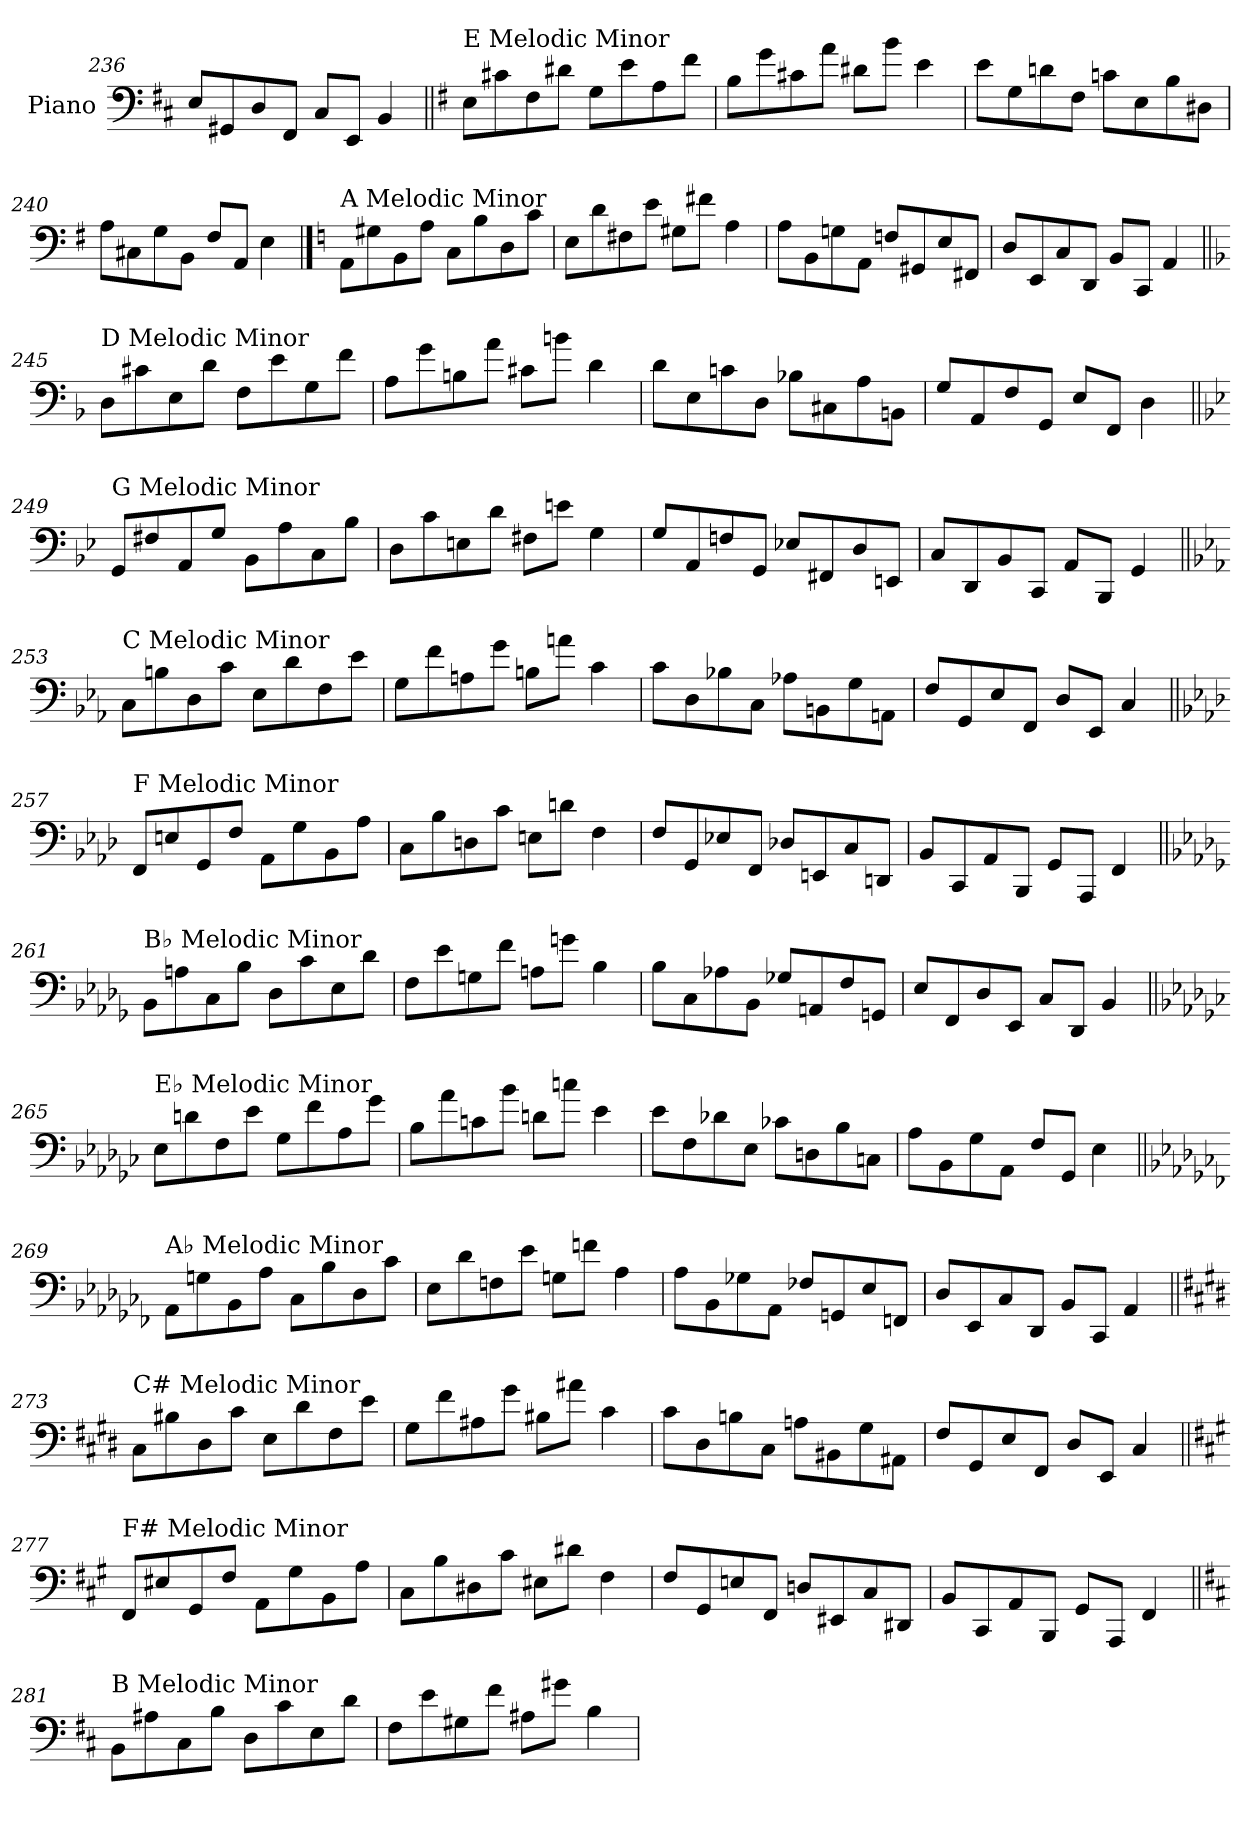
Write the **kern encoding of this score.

**kern
*part1
*staff1
*I"Piano
*I'Pno.
*clefF4
*k[f#c#]
=236
8E/L
8GG#X/
8D/
8FF#/J
8C#/L
8EE/J
4BB/
!!LO:LB:g=z
=237||
*k[f#]
!LO:TX:a:t=E Melodic Minor
8E\L
8c#X\
8F#\
8d#X\J
8G\L
8e\
8A\
8f#\J
=238
8B\L
8g\
8c#X\
8a\J
8d#X\L
8b\J
4e\
=239
8e\L
8G\
8dn\
8F#\J
8cn\L
8E\
8B\
8D#X\J
=240
8A\L
8C#X\
8G\
8BB\J
8F#/L
8AA/J
4E\
!!LO:PB:g=z
==241
*k[]
!LO:TX:a:t=A Melodic Minor
8AA\L
8G#X\
8BB\
8A\J
8C\L
8B\
8D\
8c\J
=242
8E\L
8d\
8F#X\
8e\J
8G#X\L
8f#X\J
4A\
=243
8A\L
8BB\
8Gn\
8AA\J
8Fn/L
8GG#X/
8E/
8FF#X/J
=244
8D/L
8EE/
8C/
8DD/J
8BB/L
8CC/J
4AA/
!!LO:LB:g=z
=245||
*k[b-]
!LO:TX:a:t=D Melodic Minor
8D\L
8c#X\
8E\
8d\J
8F\L
8e\
8G\
8f\J
=246
8A\L
8g\
8Bn\
8a\J
8c#X\L
8bn\J
4d\
=247
8d\L
8E\
8cn\
8D\J
8B-X\L
8C#X\
8A\
8BBn\J
=248
8G/L
8AA/
8F/
8GG/J
8E/L
8FF/J
4D\
!!LO:LB:g=z
=249||
*k[b-e-]
!LO:TX:a:t=G Melodic Minor
8GG/L
8F#X/
8AA/
8G/J
8BB-\L
8A\
8C\
8B-\J
=250
8D\L
8c\
8En\
8d\J
8F#X\L
8en\J
4G\
=251
8G/L
8AA/
8Fn/
8GG/J
8E-X/L
8FF#X/
8D/
8EEn/J
=252
8C/L
8DD/
8BB-/
8CC/J
8AA/L
8BBB-/J
4GG/
!!LO:LB:g=z
=253||
*k[b-e-a-]
!LO:TX:a:t=C Melodic Minor
8C\L
8Bn\
8D\
8c\J
8E-\L
8d\
8F\
8e-\J
=254
8G\L
8f\
8An\
8g\J
8Bn\L
8an\J
4c\
=255
8c\L
8D\
8B-X\
8C\J
8A-X\L
8BBn\
8G\
8AAn\J
=256
8F/L
8GG/
8E-/
8FF/J
8D/L
8EE-/J
4C/
!!LO:LB:g=z
=257||
*k[b-e-a-d-]
!LO:TX:a:t=F Melodic Minor
8FF/L
8En/
8GG/
8F/J
8AA-\L
8G\
8BB-\
8A-\J
=258
8C\L
8B-\
8Dn\
8c\J
8En\L
8dn\J
4F\
=259
8F/L
8GG/
8E-X/
8FF/J
8D-X/L
8EEn/
8C/
8DDn/J
=260
8BB-/L
8CC/
8AA-/
8BBB-/J
8GG/L
8AAA-/J
4FF/
!!LO:LB:g=z
=261||
*k[b-e-a-d-g-]
!LO:TX:a:t=B♭ Melodic Minor
8BB-\L
8An\
8C\
8B-\J
8D-\L
8c\
8E-\
8d-\J
=262
8F\L
8e-\
8Gn\
8f\J
8An\L
8gn\J
4B-\
=263
8B-\L
8C\
8A-X\
8BB-\J
8G-X/L
8AAn/
8F/
8GGn/J
=264
8E-/L
8FF/
8D-/
8EE-/J
8C/L
8DD-/J
4BB-/
!!LO:PB:g=z
=265||
*k[b-e-a-d-g-c-]
!LO:TX:a:t=E♭ Melodic Minor
8E-\L
8dn\
8F\
8e-\J
8G-\L
8f\
8A-\
8g-\J
=266
8B-\L
8a-\
8cn\
8b-\J
8dn\L
8ccn\J
4e-\
=267
8e-\L
8F\
8d-X\
8E-\J
8c-X\L
8Dn\
8B-\
8Cn\J
=268
8A-\L
8BB-\
8G-\
8AA-\J
8F/L
8GG-/J
4E-\
!!LO:LB:g=z
=269||
*k[b-e-a-d-g-c-f-]
!LO:TX:a:t=A♭ Melodic Minor
8AA-\L
8Gn\
8BB-\
8A-\J
8C-\L
8B-\
8D-\
8c-\J
=270
8E-\L
8d-\
8Fn\
8e-\J
8Gn\L
8fn\J
4A-\
=271
8A-\L
8BB-\
8G-X\
8AA-\J
8F-X/L
8GGn/
8E-/
8FFn/J
=272
8D-/L
8EE-/
8C-/
8DD-/J
8BB-/L
8CC-/J
4AA-/
!!LO:LB:g=z
=273||
*k[f#c#g#d#]
!LO:TX:a:t=C# Melodic Minor
8C#\L
8B#X\
8D#\
8c#\J
8E\L
8d#\
8F#\
8e\J
=274
8G#\L
8f#\
8A#X\
8g#\J
8B#X\L
8a#X\J
4c#\
=275
8c#\L
8D#\
8Bn\
8C#\J
8An\L
8BB#X\
8G#\
8AA#X\J
=276
8F#/L
8GG#/
8E/
8FF#/J
8D#/L
8EE/J
4C#/
!!LO:LB:g=z
=277||
*k[f#c#g#]
!LO:TX:a:t=F# Melodic Minor
8FF#/L
8E#X/
8GG#/
8F#/J
8AA\L
8G#\
8BB\
8A\J
=278
8C#\L
8B\
8D#X\
8c#\J
8E#X\L
8d#X\J
4F#\
=279
8F#/L
8GG#/
8En/
8FF#/J
8Dn/L
8EE#X/
8C#/
8DD#X/J
=280
8BB/L
8CC#/
8AA/
8BBB/J
8GG#/L
8AAA/J
4FF#/
!!LO:LB:g=z
=281||
*k[f#c#]
!LO:TX:a:t=B Melodic Minor
8BB\L
8A#X\
8C#\
8B\J
8D\L
8c#\
8E\
8d\J
=282
8F#\L
8e\
8G#X\
8f#\J
8A#X\L
8g#X\J
4B\
=
*-
